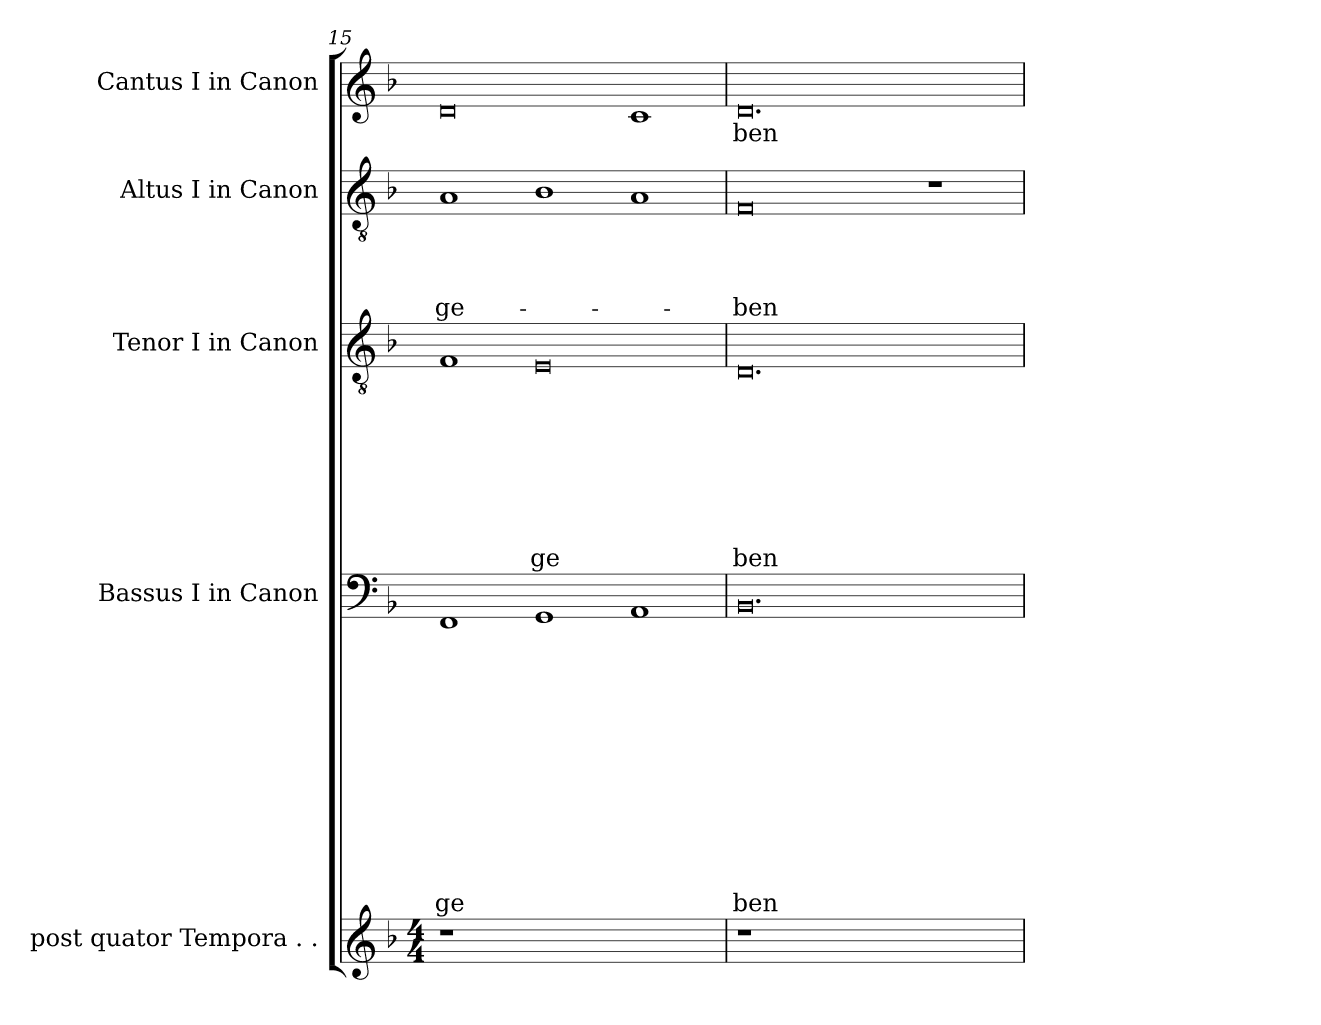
**kern	**kern	**text	**text	**text	**text	**text	**text	**text	**text	**text	**text	**text	**text	**kern	**text	**text	**text	**text	**text	**text	**text	**text	**kern	**text	**text	**text	**text	**kern	**text
*part5	*part4	*part4	*part4	*part4	*part4	*part4	*part4	*part4	*part4	*part4	*part4	*part4	*part4	*part3	*part3	*part3	*part3	*part3	*part3	*part3	*part3	*part3	*part2	*part2	*part2	*part2	*part2	*part1	*part1
*staff5	*staff4	*staff4	*staff4	*staff4	*staff4	*staff4	*staff4	*staff4	*staff4	*staff4	*staff4	*staff4	*staff4	*staff3	*staff3	*staff3	*staff3	*staff3	*staff3	*staff3	*staff3	*staff3	*staff2	*staff2	*staff2	*staff2	*staff2	*staff1	*staff1
*I"post quator Tempora . .	*I"Bassus I in Canon	*	*	*	*	*	*	*	*	*	*	*	*	*I"Tenor I in Canon	*	*	*	*	*	*	*	*	*I"Altus I in Canon	*	*	*	*	*I"Cantus I in Canon	*
*clefG2	*clefF4	*	*	*	*	*	*	*	*	*	*	*	*	*clefGv2	*	*	*	*	*	*	*	*	*clefGv2	*	*	*	*	*clefG2	*
*k[b-]	*k[b-]	*	*	*	*	*	*	*	*	*	*	*	*	*k[b-]	*	*	*	*	*	*	*	*	*k[b-]	*	*	*	*	*k[b-]	*
*F:	*F:	*	*	*	*	*	*	*	*	*	*	*	*	*F:	*	*	*	*	*	*	*	*	*F:	*	*	*	*	*F:	*
*M4/4	*	*	*	*	*	*	*	*	*	*	*	*	*	*	*	*	*	*	*	*	*	*	*	*	*	*	*	*	*
=15	=15	=15	=15	=15	=15	=15	=15	=15	=15	=15	=15	=15	=15	=15	=15	=15	=15	=15	=15	=15	=15	=15	=15	=15	=15	=15	=15	=15	=15
!	!	!	!	!	!	!	!	!	!	!	!	!	!LO:LY:b	!	!	!	!	!	!	!	!	!	!	!	!	!	!LO:LY:b	!	!
1r	1FF	.	.	.	.	.	.	.	.	.	.	.	ge	1F	.	.	.	.	.	.	.	.	1A	.	.	.	-ge-	0d	.
!	!	!	!	!	!	!	!	!	!	!	!	!	!	!	!	!	!	!	!	!	!	!LO:LY:b	!	!	!	!	!	!	!
0ryy	1GG	.	.	.	.	.	.	.	.	.	.	.	.	0E	.	.	.	.	.	.	.	ge	1B-	.	.	.	.	.	.
.	1AA	.	.	.	.	.	.	.	.	.	.	.	.	.	.	.	.	.	.	.	.	.	1A	.	.	.	.	1c	.
=16	=16	=16	=16	=16	=16	=16	=16	=16	=16	=16	=16	=16	=16	=16	=16	=16	=16	=16	=16	=16	=16	=16	=16	=16	=16	=16	=16	=16	=16
!	!	!	!	!	!	!	!	!	!	!	!	!	!LO:LY:b	!	!	!	!	!	!	!	!	!LO:LY:b	!	!	!	!	!LO:LY:b	!	!LO:LY:b
1r	0.BB-	.	.	.	.	.	.	.	.	.	.	.	ben	0.D	.	.	.	.	.	.	.	ben	0F	.	.	.	-ben	0.d	ben
0ryy	.	.	.	.	.	.	.	.	.	.	.	.	.	.	.	.	.	.	.	.	.	.	.	.	.	.	.	.	.
.	.	.	.	.	.	.	.	.	.	.	.	.	.	.	.	.	.	.	.	.	.	.	1r	.	.	.	.	.	.
=	=	=	=	=	=	=	=	=	=	=	=	=	=	=	=	=	=	=	=	=	=	=	=	=	=	=	=	=	=
*-	*-	*-	*-	*-	*-	*-	*-	*-	*-	*-	*-	*-	*-	*-	*-	*-	*-	*-	*-	*-	*-	*-	*-	*-	*-	*-	*-	*-	*-
